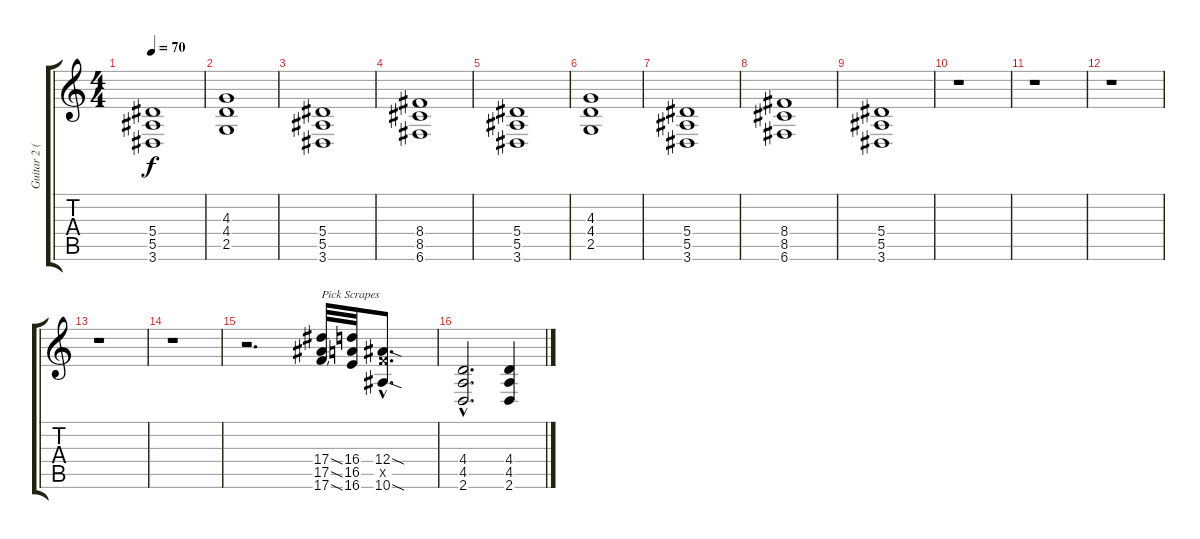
\track ("Guitar 2 (Distortion)" "Guitar 2 (") {instrument distortionguitar}
\staff {score tabs}
\tuning (C4 G3 Eb3 Bb2 F2 C2) {hide}
\ts (4 4)
\tempo 70
\clef g2
\ks c
(5.4 5.5 3.6).1{dy f} |
(4.3 4.4 2.5).1 |
(5.4 5.5 3.6).1 |
(8.4 8.5 6.6).1 |
(5.4 5.5 3.6).1 |
(4.3 4.4 2.5).1 |
(5.4 5.5 3.6).1 |
(8.4 8.5 6.6).1 |
(5.4 5.5 3.6).1 |
r.1 |
r.1 |
r.1 |
r.1 |
r.1 |
r.2{d} (17.4{ss} 17.5{ss} 17.6{ss}).32{txt "Pick Scrapes" instrument guitarfretnoise} (16.4 16.5 16.6).32 (12.4{sod hac} 12.5{hac x} 10.6{sod hac}).8{d instrument distortionguitar} |
(4.4{hac} 4.5{hac} 2.6{hac}).2{d} (4.4 4.5 2.6).4
